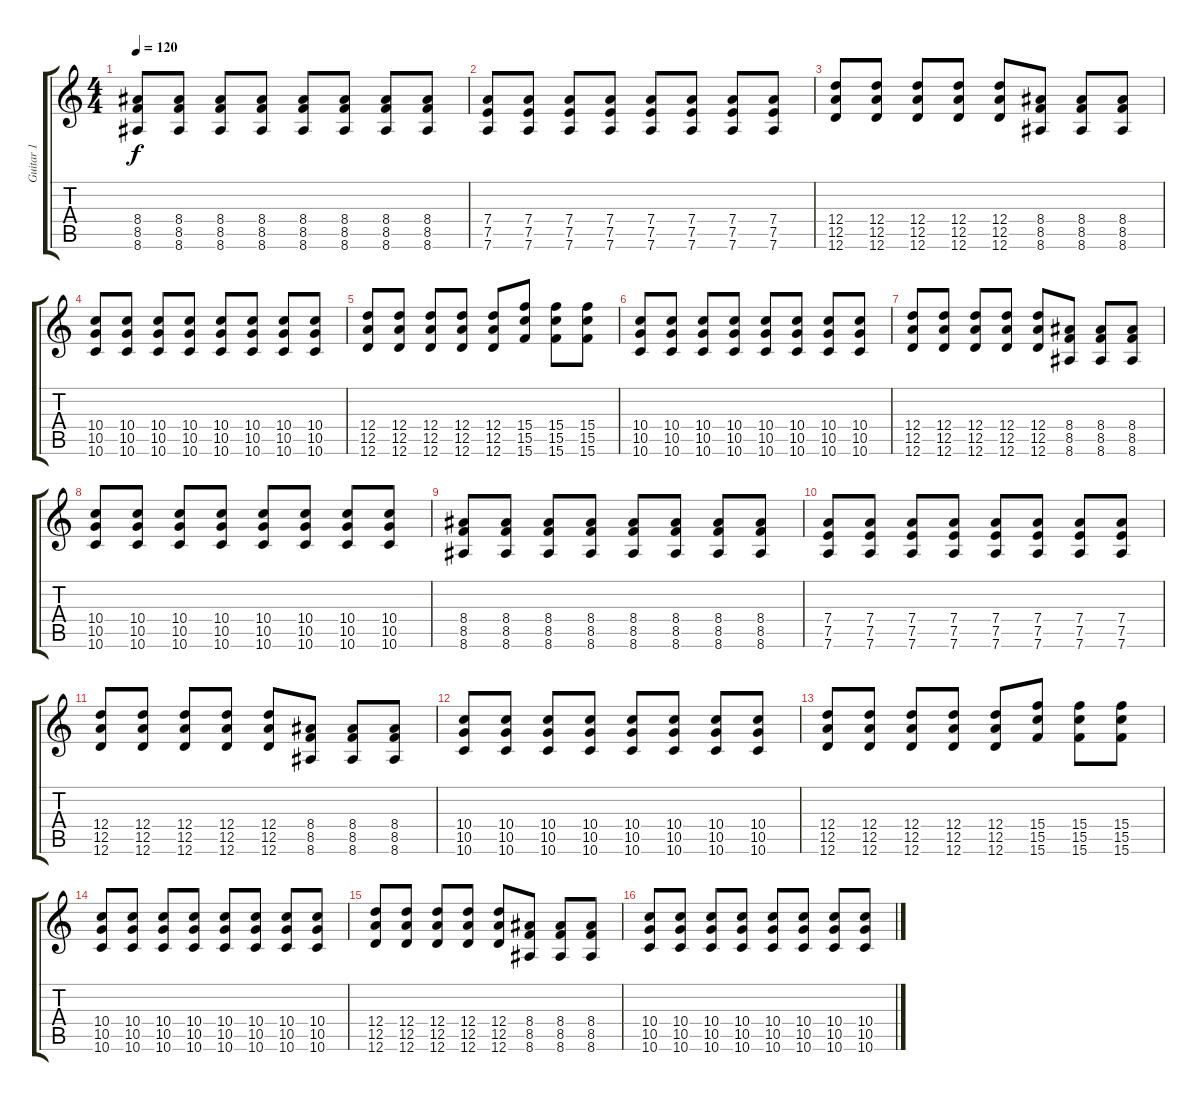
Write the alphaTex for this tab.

\track ("Guitar 1" "Guitar 1") {instrument overdrivenguitar}
\staff {score tabs}
\tuning (E4 B3 G3 D3 A2 D2) {hide}
\ts (4 4)
\tempo 120
\clef g2
\ks c
(8.4 8.5 8.6).8{dy f} (8.4 8.5 8.6).8 (8.4 8.5 8.6).8 (8.4 8.5 8.6).8 (8.4 8.5 8.6).8 (8.4 8.5 8.6).8 (8.4 8.5 8.6).8 (8.4 8.5 8.6).8 |
(7.4 7.5 7.6).8 (7.4 7.5 7.6).8 (7.4 7.5 7.6).8 (7.4 7.5 7.6).8 (7.4 7.5 7.6).8 (7.4 7.5 7.6).8 (7.4 7.5 7.6).8 (7.4 7.5 7.6).8 |
(12.4 12.5 12.6).8 (12.4 12.5 12.6).8 (12.4 12.5 12.6).8 (12.4 12.5 12.6).8 (12.4 12.5 12.6).8 (8.4 8.5 8.6).8 (8.4 8.5 8.6).8 (8.4 8.5 8.6).8 |
(10.4 10.5 10.6).8 (10.4 10.5 10.6).8 (10.4 10.5 10.6).8 (10.4 10.5 10.6).8 (10.4 10.5 10.6).8 (10.4 10.5 10.6).8 (10.4 10.5 10.6).8 (10.4 10.5 10.6).8 |
(12.4 12.5 12.6).8 (12.4 12.5 12.6).8 (12.4 12.5 12.6).8 (12.4 12.5 12.6).8 (12.4 12.5 12.6).8 (15.4 15.5 15.6).8 (15.4 15.5 15.6).8 (15.4 15.5 15.6).8 |
(10.4 10.5 10.6).8 (10.4 10.5 10.6).8 (10.4 10.5 10.6).8 (10.4 10.5 10.6).8 (10.4 10.5 10.6).8 (10.4 10.5 10.6).8 (10.4 10.5 10.6).8 (10.4 10.5 10.6).8 |
(12.4 12.5 12.6).8 (12.4 12.5 12.6).8 (12.4 12.5 12.6).8 (12.4 12.5 12.6).8 (12.4 12.5 12.6).8 (8.4 8.5 8.6).8 (8.4 8.5 8.6).8 (8.4 8.5 8.6).8 |
(10.4 10.5 10.6).8 (10.4 10.5 10.6).8 (10.4 10.5 10.6).8 (10.4 10.5 10.6).8 (10.4 10.5 10.6).8 (10.4 10.5 10.6).8 (10.4 10.5 10.6).8 (10.4 10.5 10.6).8 |
(8.4 8.5 8.6).8 (8.4 8.5 8.6).8 (8.4 8.5 8.6).8 (8.4 8.5 8.6).8 (8.4 8.5 8.6).8 (8.4 8.5 8.6).8 (8.4 8.5 8.6).8 (8.4 8.5 8.6).8 |
(7.4 7.5 7.6).8 (7.4 7.5 7.6).8 (7.4 7.5 7.6).8 (7.4 7.5 7.6).8 (7.4 7.5 7.6).8 (7.4 7.5 7.6).8 (7.4 7.5 7.6).8 (7.4 7.5 7.6).8 |
(12.4 12.5 12.6).8 (12.4 12.5 12.6).8 (12.4 12.5 12.6).8 (12.4 12.5 12.6).8 (12.4 12.5 12.6).8 (8.4 8.5 8.6).8 (8.4 8.5 8.6).8 (8.4 8.5 8.6).8 |
(10.4 10.5 10.6).8 (10.4 10.5 10.6).8 (10.4 10.5 10.6).8 (10.4 10.5 10.6).8 (10.4 10.5 10.6).8 (10.4 10.5 10.6).8 (10.4 10.5 10.6).8 (10.4 10.5 10.6).8 |
(12.4 12.5 12.6).8 (12.4 12.5 12.6).8 (12.4 12.5 12.6).8 (12.4 12.5 12.6).8 (12.4 12.5 12.6).8 (15.4 15.5 15.6).8 (15.4 15.5 15.6).8 (15.4 15.5 15.6).8 |
(10.4 10.5 10.6).8 (10.4 10.5 10.6).8 (10.4 10.5 10.6).8 (10.4 10.5 10.6).8 (10.4 10.5 10.6).8 (10.4 10.5 10.6).8 (10.4 10.5 10.6).8 (10.4 10.5 10.6).8 |
(12.4 12.5 12.6).8 (12.4 12.5 12.6).8 (12.4 12.5 12.6).8 (12.4 12.5 12.6).8 (12.4 12.5 12.6).8 (8.4 8.5 8.6).8 (8.4 8.5 8.6).8 (8.4 8.5 8.6).8 |
(10.4 10.5 10.6).8 (10.4 10.5 10.6).8 (10.4 10.5 10.6).8 (10.4 10.5 10.6).8 (10.4 10.5 10.6).8 (10.4 10.5 10.6).8 (10.4 10.5 10.6).8 (10.4 10.5 10.6).8
